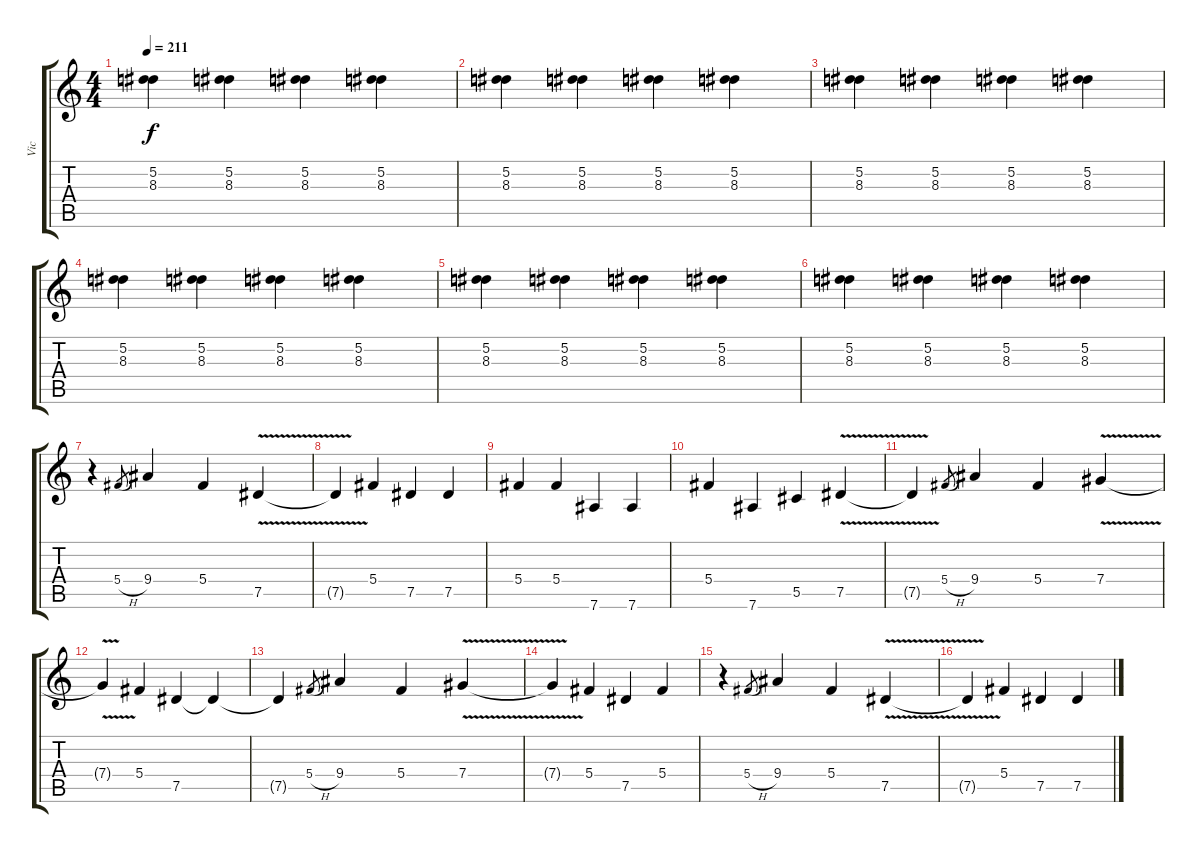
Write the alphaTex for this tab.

\track ("Vic " "Vic ") {instrument distortionguitar}
\staff {score tabs}
\tuning (Eb4 Bb3 Gb3 Db3 Ab2 Eb2) {hide}
\ts (4 4)
\tempo 211
\clef g2
\ks c
(5.2 8.3).4{dy f} (5.2 8.3).4 (5.2 8.3).4 (5.2 8.3).4 |
(5.2 8.3).4 (5.2 8.3).4 (5.2 8.3).4 (5.2 8.3).4 |
(5.2 8.3).4 (5.2 8.3).4 (5.2 8.3).4 (5.2 8.3).4 |
(5.2 8.3).4 (5.2 8.3).4 (5.2 8.3).4 (5.2 8.3).4 |
(5.2 8.3).4 (5.2 8.3).4 (5.2 8.3).4 (5.2 8.3).4 |
(5.2 8.3).4 (5.2 8.3).4 (5.2 8.3).4 (5.2 8.3).4 |
r.4 5.4{h}.8{gr} 9.4.4 5.4.4 7.5{v}.4 |
7.5{t}.4 5.4.4 7.5.4 7.5.4 |
5.4.4 5.4.4 7.6.4 7.6.4 |
5.4.4 7.6.4 5.5.4 7.5{v}.4 |
7.5{t}.4 5.4{h}.8{gr} 9.4.4 5.4.4 7.4{v}.4 |
7.4{t}.4 5.4.4 7.5.4 7.5{t}.4 |
7.5{t}.4 5.4{h}.8{gr} 9.4.4 5.4.4 7.4{v}.4 |
7.4{t}.4 5.4.4 7.5.4 5.4.4 |
r.4 5.4{h}.8{gr} 9.4.4 5.4.4 7.5{v}.4 |
7.5{t}.4 5.4.4 7.5.4 7.5.4
